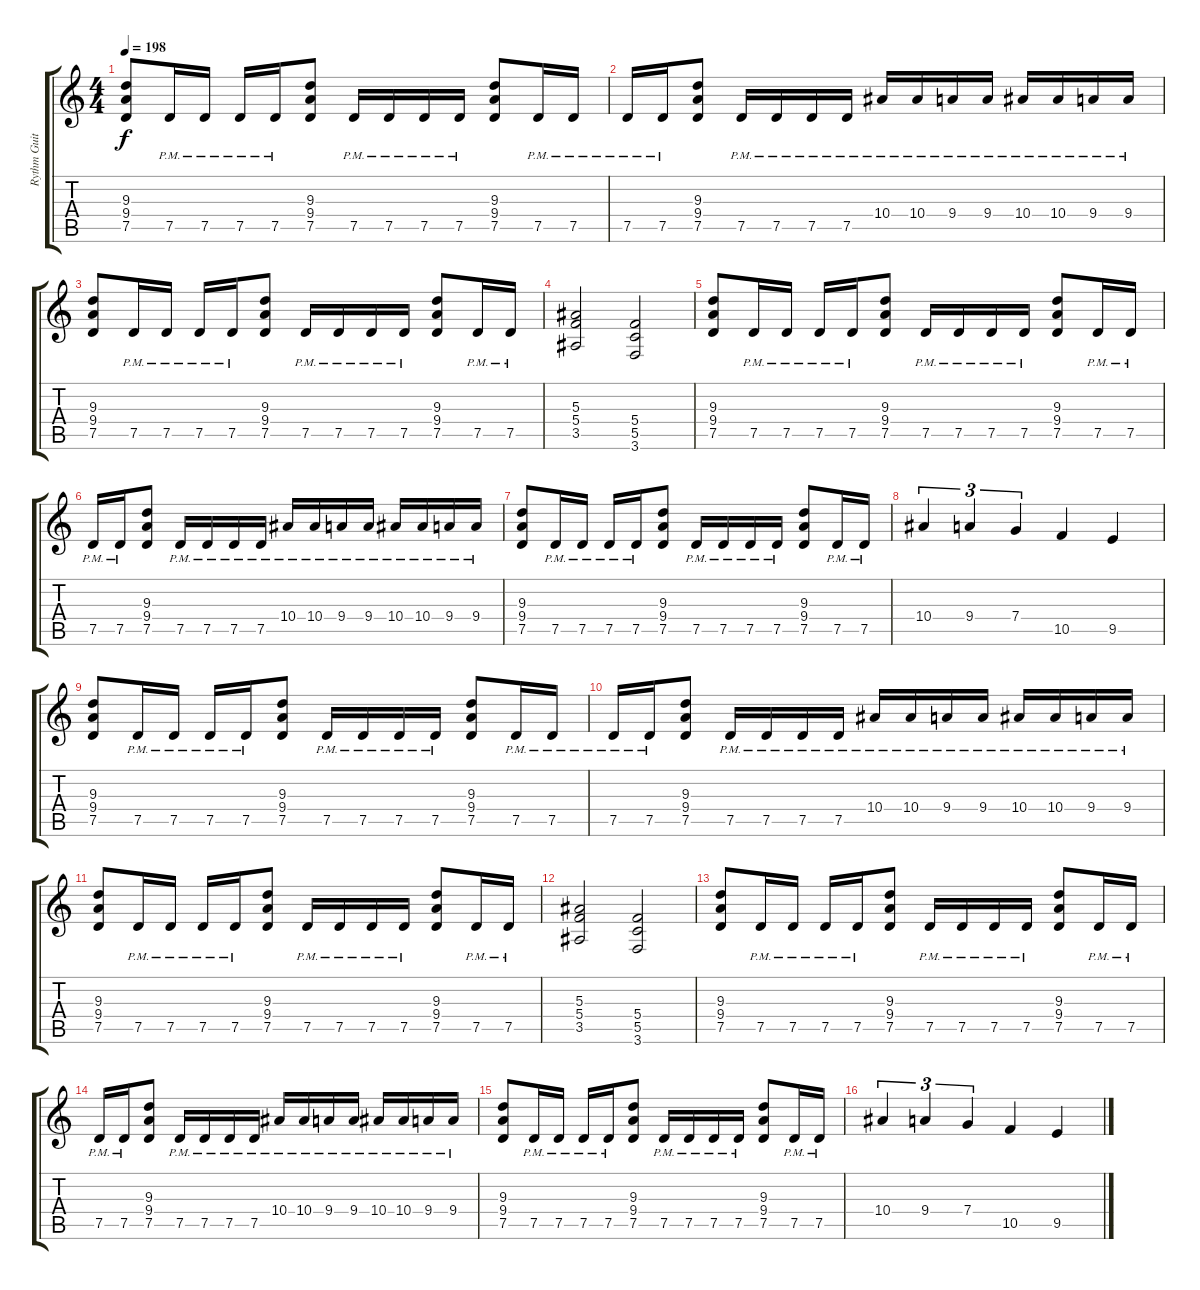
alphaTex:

\track ("Rythm Guitar" "Rythm Guit") {instrument distortionguitar}
\staff {score tabs}
\tuning (D4 A3 F3 C3 G2 D2) {hide}
\ts (4 4)
\tempo 198
\clef g2
\ks c
(9.3 9.4 7.5).8{dy f} 7.5{pm}.16 7.5{pm}.16 7.5{pm}.16 7.5{pm}.16 (9.3 9.4 7.5).8 7.5{pm}.16 7.5{pm}.16 7.5{pm}.16 7.5{pm}.16 (9.3 9.4 7.5).8 7.5{pm}.16 7.5{pm}.16 |
7.5{pm}.16 7.5{pm}.16 (9.3 9.4 7.5).8 7.5{pm}.16 7.5{pm}.16 7.5{pm}.16 7.5{pm}.16 10.4{pm}.16 10.4{pm}.16 9.4{pm}.16 9.4{pm}.16 10.4{pm}.16 10.4{pm}.16 9.4{pm}.16 9.4{pm}.16 |
(9.3 9.4 7.5).8 7.5{pm}.16 7.5{pm}.16 7.5{pm}.16 7.5{pm}.16 (9.3 9.4 7.5).8 7.5{pm}.16 7.5{pm}.16 7.5{pm}.16 7.5{pm}.16 (9.3 9.4 7.5).8 7.5{pm}.16 7.5{pm}.16 |
(5.3 5.4 3.5).2 (5.4 5.5 3.6).2 |
(9.3 9.4 7.5).8 7.5{pm}.16 7.5{pm}.16 7.5{pm}.16 7.5{pm}.16 (9.3 9.4 7.5).8 7.5{pm}.16 7.5{pm}.16 7.5{pm}.16 7.5{pm}.16 (9.3 9.4 7.5).8 7.5{pm}.16 7.5{pm}.16 |
7.5{pm}.16 7.5{pm}.16 (9.3 9.4 7.5).8 7.5{pm}.16 7.5{pm}.16 7.5{pm}.16 7.5{pm}.16 10.4{pm}.16 10.4{pm}.16 9.4{pm}.16 9.4{pm}.16 10.4{pm}.16 10.4{pm}.16 9.4{pm}.16 9.4{pm}.16 |
(9.3 9.4 7.5).8 7.5{pm}.16 7.5{pm}.16 7.5{pm}.16 7.5{pm}.16 (9.3 9.4 7.5).8 7.5{pm}.16 7.5{pm}.16 7.5{pm}.16 7.5{pm}.16 (9.3 9.4 7.5).8 7.5{pm}.16 7.5{pm}.16 |
10.4.4{tu (3 2)} 9.4.4{tu (3 2)} 7.4.4{tu (3 2)} 10.5.4 9.5.4 |
(9.3 9.4 7.5).8 7.5{pm}.16 7.5{pm}.16 7.5{pm}.16 7.5{pm}.16 (9.3 9.4 7.5).8 7.5{pm}.16 7.5{pm}.16 7.5{pm}.16 7.5{pm}.16 (9.3 9.4 7.5).8 7.5{pm}.16 7.5{pm}.16 |
7.5{pm}.16 7.5{pm}.16 (9.3 9.4 7.5).8 7.5{pm}.16 7.5{pm}.16 7.5{pm}.16 7.5{pm}.16 10.4{pm}.16 10.4{pm}.16 9.4{pm}.16 9.4{pm}.16 10.4{pm}.16 10.4{pm}.16 9.4{pm}.16 9.4{pm}.16 |
(9.3 9.4 7.5).8 7.5{pm}.16 7.5{pm}.16 7.5{pm}.16 7.5{pm}.16 (9.3 9.4 7.5).8 7.5{pm}.16 7.5{pm}.16 7.5{pm}.16 7.5{pm}.16 (9.3 9.4 7.5).8 7.5{pm}.16 7.5{pm}.16 |
(5.3 5.4 3.5).2 (5.4 5.5 3.6).2 |
(9.3 9.4 7.5).8 7.5{pm}.16 7.5{pm}.16 7.5{pm}.16 7.5{pm}.16 (9.3 9.4 7.5).8 7.5{pm}.16 7.5{pm}.16 7.5{pm}.16 7.5{pm}.16 (9.3 9.4 7.5).8 7.5{pm}.16 7.5{pm}.16 |
7.5{pm}.16 7.5{pm}.16 (9.3 9.4 7.5).8 7.5{pm}.16 7.5{pm}.16 7.5{pm}.16 7.5{pm}.16 10.4{pm}.16 10.4{pm}.16 9.4{pm}.16 9.4{pm}.16 10.4{pm}.16 10.4{pm}.16 9.4{pm}.16 9.4{pm}.16 |
(9.3 9.4 7.5).8 7.5{pm}.16 7.5{pm}.16 7.5{pm}.16 7.5{pm}.16 (9.3 9.4 7.5).8 7.5{pm}.16 7.5{pm}.16 7.5{pm}.16 7.5{pm}.16 (9.3 9.4 7.5).8 7.5{pm}.16 7.5{pm}.16 |
10.4.4{tu (3 2)} 9.4.4{tu (3 2)} 7.4.4{tu (3 2)} 10.5.4 9.5.4
